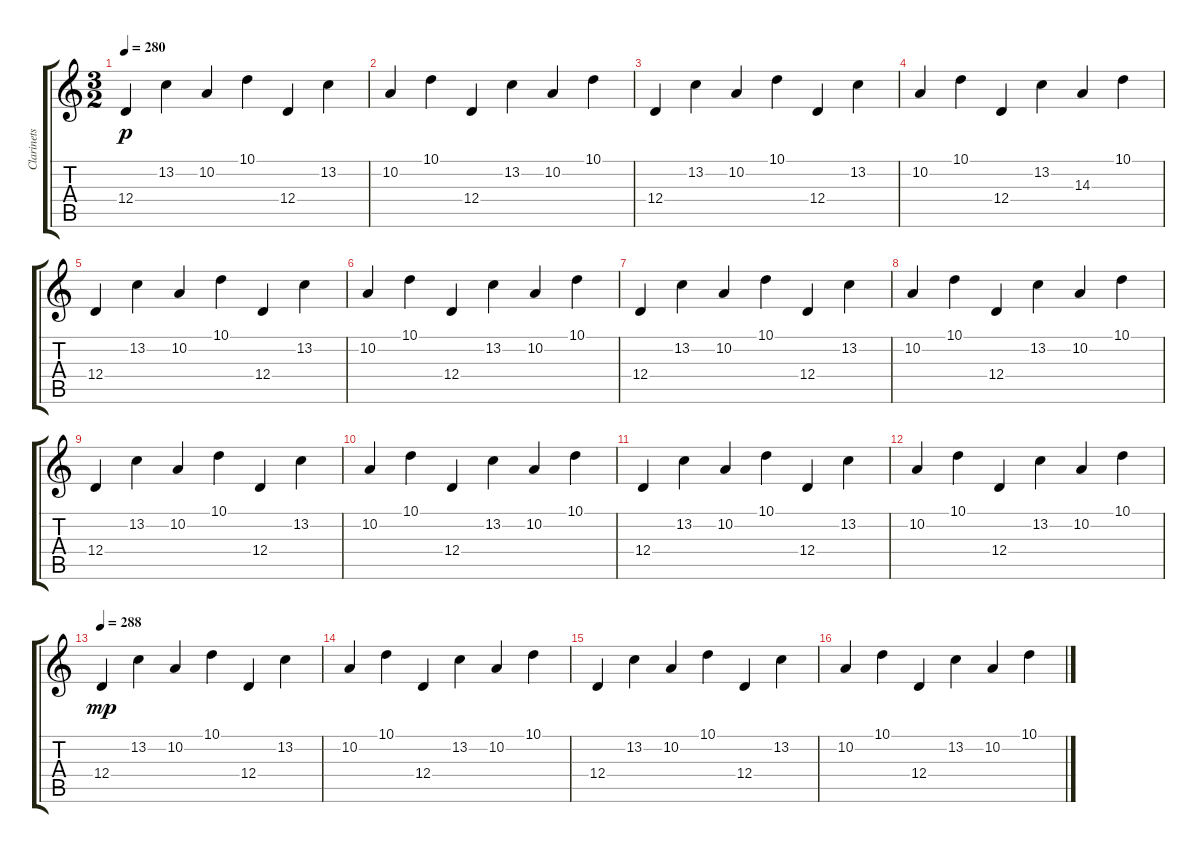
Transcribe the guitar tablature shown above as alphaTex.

\track ("Clarinets" "Clarinets") {instrument clarinet}
\staff {score tabs}
\tuning (E4 B3 G3 D3 A2 E2) {hide}
\ts (3 2)
\tempo 280
\clef g2
\ks c
12.4.4{dy p} 13.2.4 10.2.4 10.1.4 12.4.4 13.2.4 |
10.2.4 10.1.4 12.4.4 13.2.4 10.2.4 10.1.4 |
12.4.4 13.2.4 10.2.4 10.1.4 12.4.4 13.2.4 |
10.2.4 10.1.4 12.4.4 13.2.4 14.3.4 10.1.4 |
12.4.4 13.2.4 10.2.4 10.1.4 12.4.4 13.2.4 |
10.2.4 10.1.4 12.4.4 13.2.4 10.2.4 10.1.4 |
12.4.4 13.2.4 10.2.4 10.1.4 12.4.4 13.2.4 |
10.2.4 10.1.4 12.4.4 13.2.4 10.2.4 10.1.4 |
12.4.4 13.2.4 10.2.4 10.1.4 12.4.4 13.2.4 |
10.2.4 10.1.4 12.4.4 13.2.4 10.2.4 10.1.4 |
12.4.4 13.2.4 10.2.4 10.1.4 12.4.4 13.2.4 |
10.2.4 10.1.4 12.4.4 13.2.4 10.2.4 10.1.4 |
\tempo 288
12.4.4{dy mp} 13.2.4 10.2.4 10.1.4 12.4.4 13.2.4 |
10.2.4 10.1.4 12.4.4 13.2.4 10.2.4 10.1.4 |
12.4.4 13.2.4 10.2.4 10.1.4 12.4.4 13.2.4 |
10.2.4 10.1.4 12.4.4 13.2.4 10.2.4 10.1.4
